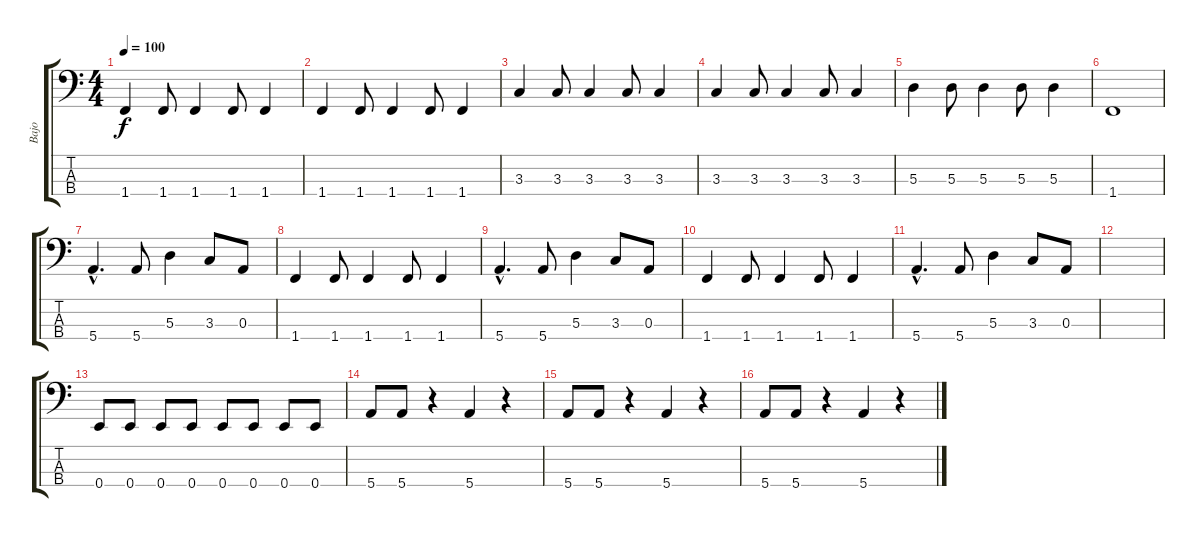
\track ("Bajo" "Bajo") {instrument acousticguitarnylon}
\staff {score tabs}
\tuning (G2 D2 A1 E1) {hide}
\ts (4 4)
\tempo 100
\clef f4
\ks c
1.4.4{dy f} 1.4.8 1.4.4 1.4.8 1.4.4 |
1.4.4 1.4.8 1.4.4 1.4.8 1.4.4 |
3.3.4 3.3.8 3.3.4 3.3.8 3.3.4 |
3.3.4 3.3.8 3.3.4 3.3.8 3.3.4 |
5.3.4 5.3.8 5.3.4 5.3.8 5.3.4 |
1.4.1 |
5.4{hac}.4{d} 5.4.8 5.3.4 3.3.8 0.3.8 |
1.4.4 1.4.8 1.4.4 1.4.8 1.4.4 |
5.4{hac}.4{d} 5.4.8 5.3.4 3.3.8 0.3.8 |
1.4.4 1.4.8 1.4.4 1.4.8 1.4.4 |
5.4{hac}.4{d} 5.4.8 5.3.4 3.3.8 0.3.8 |
|
0.4.8 0.4.8 0.4.8 0.4.8 0.4.8 0.4.8 0.4.8 0.4.8 |
5.4.8 5.4.8 r.4 5.4.4 r.4 |
5.4.8 5.4.8 r.4 5.4.4 r.4 |
5.4.8 5.4.8 r.4 5.4.4 r.4
